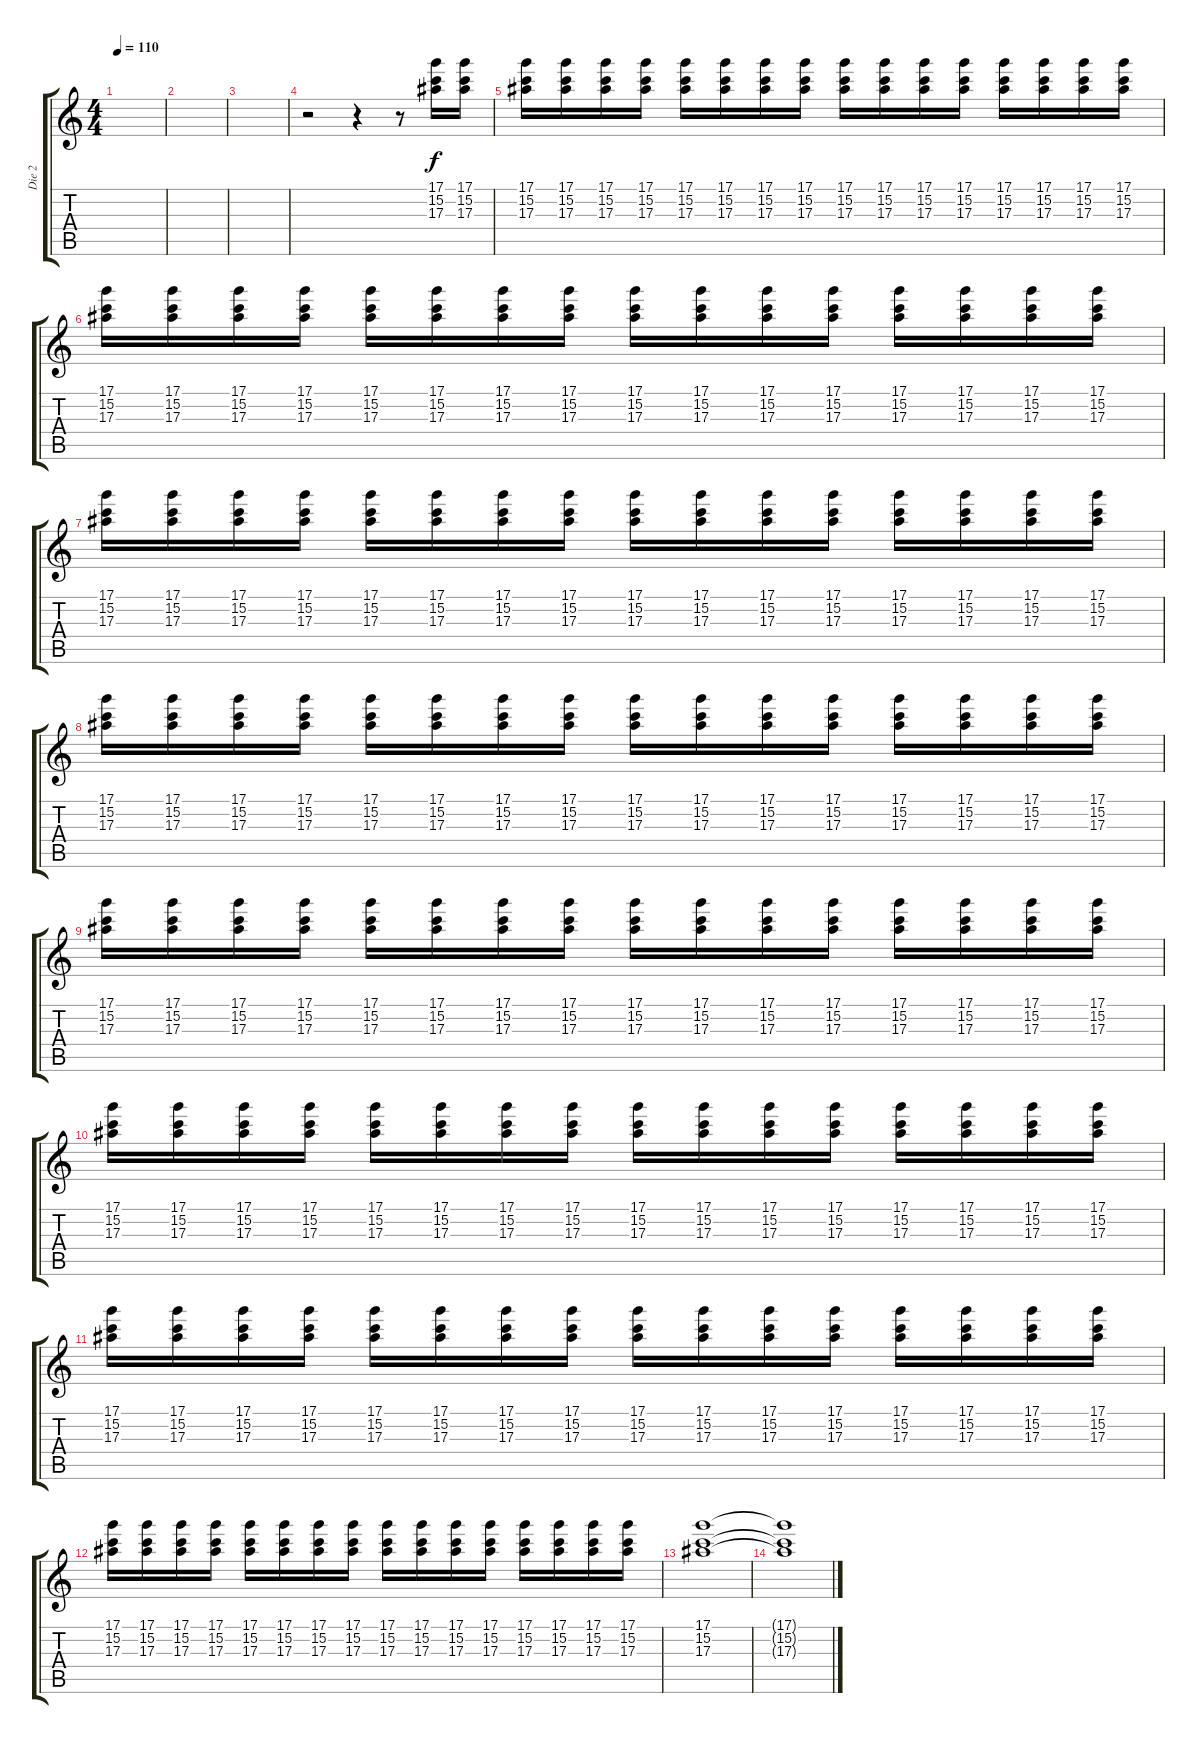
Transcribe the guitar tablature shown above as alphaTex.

\track ("Die 2" "Die 2") {instrument electricguitarclean}
\staff {score tabs}
\tuning (D4 A3 F3 C3 G2 D2) {hide}
\ts (4 4)
\tempo 110
\clef g2
\ks c
|
|
|
r.2 r.4 r.8 (17.1 15.2 17.3).16 (17.1 15.2 17.3).16 |
(17.1 15.2 17.3).16{balance 0} (17.1 15.2 17.3).16 (17.1 15.2 17.3).16 (17.1 15.2 17.3).16 (17.1 15.2 17.3).16 (17.1 15.2 17.3).16 (17.1 15.2 17.3).16 (17.1 15.2 17.3).16 (17.1 15.2 17.3).16 (17.1 15.2 17.3).16 (17.1 15.2 17.3).16 (17.1 15.2 17.3).16 (17.1 15.2 17.3).16 (17.1 15.2 17.3).16 (17.1 15.2 17.3).16 (17.1 15.2 17.3).16 |
(17.1 15.2 17.3).16{balance 8} (17.1 15.2 17.3).16 (17.1 15.2 17.3).16 (17.1 15.2 17.3).16 (17.1 15.2 17.3).16 (17.1 15.2 17.3).16 (17.1 15.2 17.3).16 (17.1 15.2 17.3).16 (17.1 15.2 17.3).16 (17.1 15.2 17.3).16 (17.1 15.2 17.3).16 (17.1 15.2 17.3).16 (17.1 15.2 17.3).16 (17.1 15.2 17.3).16 (17.1 15.2 17.3).16 (17.1 15.2 17.3).16 |
(17.1 15.2 17.3).16{balance 16} (17.1 15.2 17.3).16 (17.1 15.2 17.3).16 (17.1 15.2 17.3).16 (17.1 15.2 17.3).16 (17.1 15.2 17.3).16 (17.1 15.2 17.3).16 (17.1 15.2 17.3).16 (17.1 15.2 17.3).16 (17.1 15.2 17.3).16 (17.1 15.2 17.3).16 (17.1 15.2 17.3).16 (17.1 15.2 17.3).16 (17.1 15.2 17.3).16 (17.1 15.2 17.3).16 (17.1 15.2 17.3).16 |
(17.1 15.2 17.3).16{balance 8} (17.1 15.2 17.3).16 (17.1 15.2 17.3).16 (17.1 15.2 17.3).16 (17.1 15.2 17.3).16 (17.1 15.2 17.3).16 (17.1 15.2 17.3).16 (17.1 15.2 17.3).16 (17.1 15.2 17.3).16 (17.1 15.2 17.3).16 (17.1 15.2 17.3).16 (17.1 15.2 17.3).16 (17.1 15.2 17.3).16 (17.1 15.2 17.3).16 (17.1 15.2 17.3).16 (17.1 15.2 17.3).16 |
(17.1 15.2 17.3).16{balance 0} (17.1 15.2 17.3).16 (17.1 15.2 17.3).16 (17.1 15.2 17.3).16 (17.1 15.2 17.3).16 (17.1 15.2 17.3).16 (17.1 15.2 17.3).16 (17.1 15.2 17.3).16 (17.1 15.2 17.3).16 (17.1 15.2 17.3).16 (17.1 15.2 17.3).16 (17.1 15.2 17.3).16 (17.1 15.2 17.3).16 (17.1 15.2 17.3).16 (17.1 15.2 17.3).16 (17.1 15.2 17.3).16 |
(17.1 15.2 17.3).16{balance 8} (17.1 15.2 17.3).16 (17.1 15.2 17.3).16 (17.1 15.2 17.3).16 (17.1 15.2 17.3).16 (17.1 15.2 17.3).16 (17.1 15.2 17.3).16 (17.1 15.2 17.3).16 (17.1 15.2 17.3).16 (17.1 15.2 17.3).16 (17.1 15.2 17.3).16 (17.1 15.2 17.3).16 (17.1 15.2 17.3).16 (17.1 15.2 17.3).16 (17.1 15.2 17.3).16 (17.1 15.2 17.3).16 |
(17.1 15.2 17.3).16{balance 16} (17.1 15.2 17.3).16 (17.1 15.2 17.3).16 (17.1 15.2 17.3).16 (17.1 15.2 17.3).16 (17.1 15.2 17.3).16 (17.1 15.2 17.3).16 (17.1 15.2 17.3).16 (17.1 15.2 17.3).16 (17.1 15.2 17.3).16 (17.1 15.2 17.3).16 (17.1 15.2 17.3).16 (17.1 15.2 17.3).16 (17.1 15.2 17.3).16 (17.1 15.2 17.3).16 (17.1 15.2 17.3).16 |
(17.1 15.2 17.3).16{balance 8} (17.1 15.2 17.3).16 (17.1 15.2 17.3).16 (17.1 15.2 17.3).16 (17.1 15.2 17.3).16 (17.1 15.2 17.3).16 (17.1 15.2 17.3).16 (17.1 15.2 17.3).16 (17.1 15.2 17.3).16 (17.1 15.2 17.3).16 (17.1 15.2 17.3).16 (17.1 15.2 17.3).16 (17.1 15.2 17.3).16 (17.1 15.2 17.3).16 (17.1 15.2 17.3).16 (17.1 15.2 17.3).16 |
(17.1 15.2 17.3).1 |
(17.1{t} 15.2{t} 17.3{t}).1
